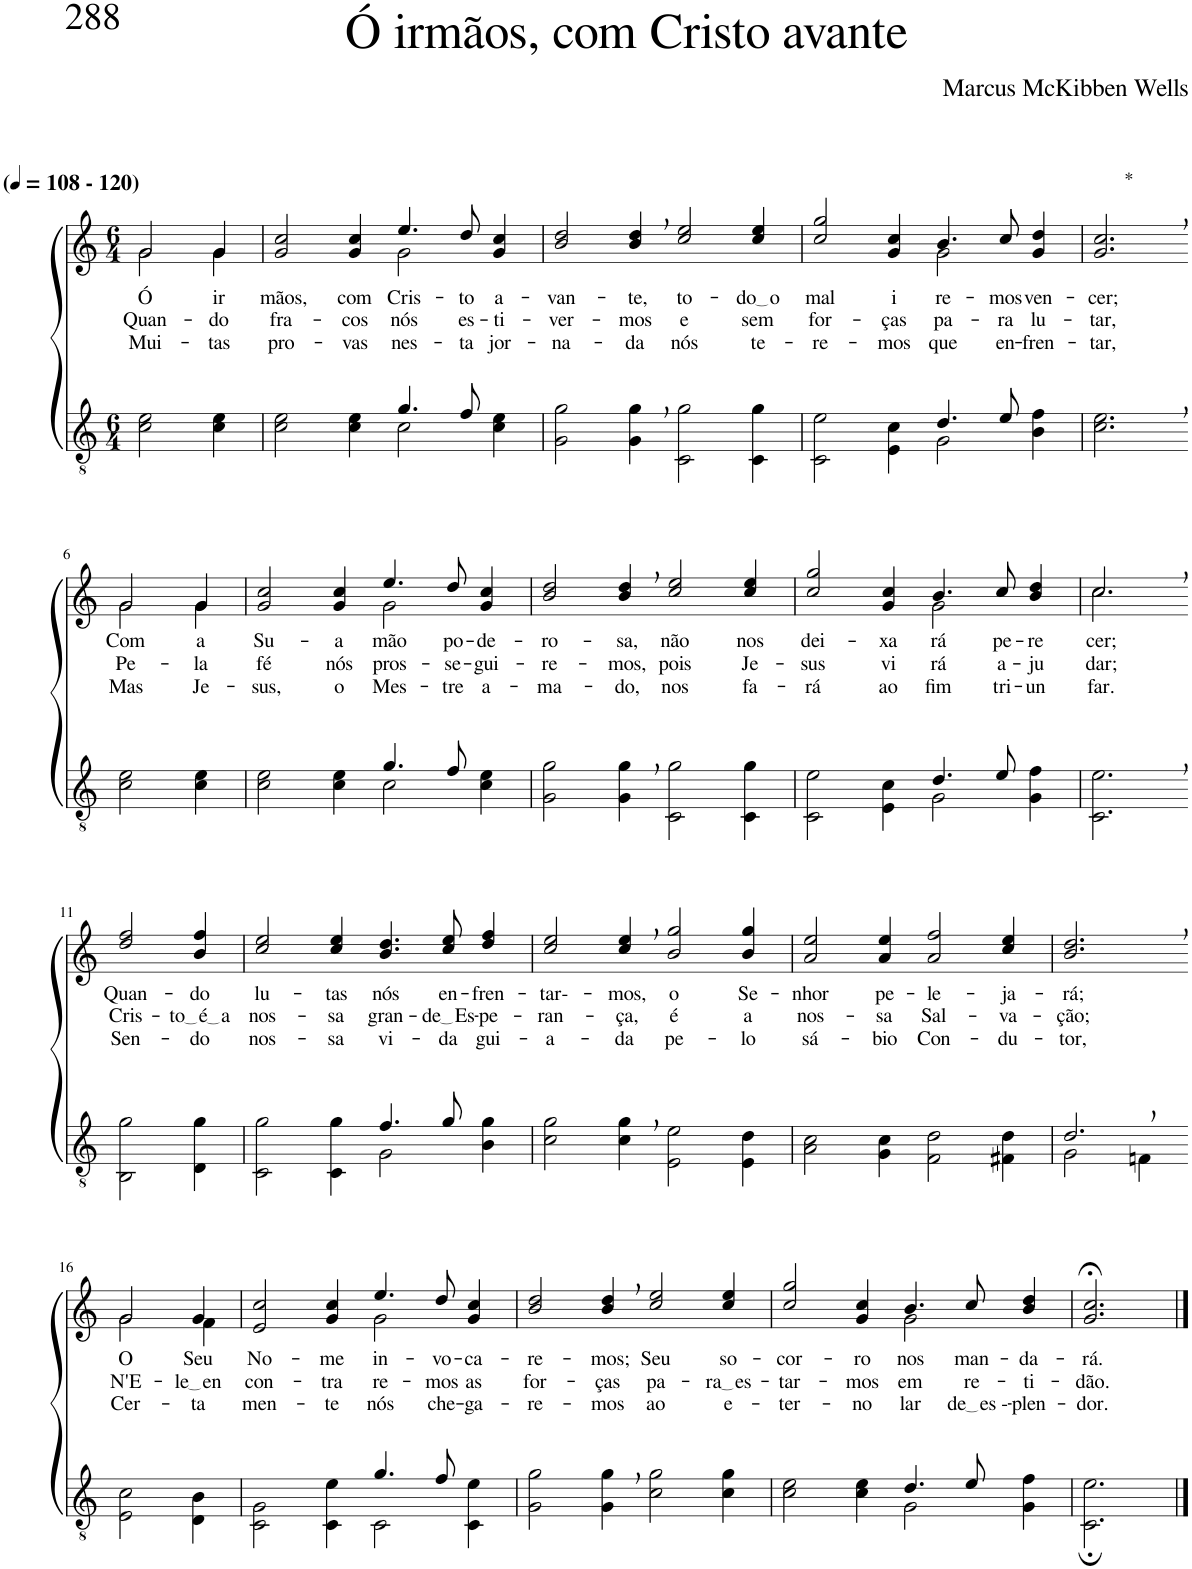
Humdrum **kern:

**kern	**kern	**text	**text	**text
*part2	*part1	*part1	*part1	*part1
*staff2	*staff1	*staff1	*staff1	*staff1
*I"Parte III e IV	*I"Parte I e II	*	*	*
*clefGv2	*clefG2	*	*	*
*Trd3c5	*Trd3c5	*	*	*
*k[]	*k[]	*	*	*
*M6/4	*M6/4	*	*	*
*MM108	*MM108	*	*	*
=1	=1	=1	=1	=1
*	*^	*	*	*
!	!LO:TX:a:B:t=(	!	!	!	!
!	!LO:TX:a:B:t=- 120)	!	!	!	!
!	!	!	!LO:LY:b	!LO:LY:b	!LO:LY:b
2c\ 2e\	2g/	2g\	Ó	Quan-	Mui-
!	!	!	!LO:LY:b	!LO:LY:b	!LO:LY:b
4c\ 4e\	4g/	4g\	ir-	-do	-tas
=2	=2	=2	=2	=2	=2
*^	*	*	*	*	*
!	!	!	!	!LO:LY:b	!LO:LY:b	!LO:LY:b
2.ryy	2c\ 2e\	2g/ 2cc/	2.ryy	-mãos,	fra-	pro-
!	!	!	!	!LO:LY:b	!LO:LY:b	!LO:LY:b
.	4c\ 4e\	4g/ 4cc/	.	com	-cos	-vas
!	!	!	!	!LO:LY:b	!LO:LY:b	!LO:LY:b
4.g/	2c\	4.ee/	2g\	Cris-	nós	nes-
!	!	!	!	!LO:LY:b	!LO:LY:b	!LO:LY:b
8f/	.	8dd/	.	-to	es-	-ta
!	!	!	!	!LO:LY:b	!LO:LY:b	!LO:LY:b
4ryy	4c\ 4e\	4g/ 4cc/	4ryy	a-	-ti-	jor-
=3	=3	=3	=3	=3	=3	=3
!	!	!	!	!LO:LY:b	!LO:LY:b	!LO:LY:b
*v	*v	*	*	*	*	*
*	*v	*v	*	*	*
2G\ 2g\	2b/ 2dd/	-van-	-ver-	-na-
!	!	!LO:LY:b	!LO:LY:b	!LO:LY:b
4G\, 4g\,	4b/, 4dd/,	-te,	-mos	-da
!	!	!LO:LY:b	!LO:LY:b	!LO:LY:b
2C\ 2g\	2cc/ 2ee/	to-	e	nós
!	!	!LO:LY:b	!LO:LY:b	!LO:LY:b
4C\ 4g\	4cc/ 4ee/	do o	sem	te-
=4	=4	=4	=4	=4
*^	*	*	*	*
!	!	!	!LO:LY:b	!LO:LY:b	!LO:LY:b
*	*	*^	*	*	*
2.ryy	2C\ 2e\	2cc/ 2gg/	2.ryy	mal	for-	-re-
!	!	!	!	!LO:LY:b	!LO:LY:b	!LO:LY:b
.	4E\ 4c\	4g/ 4cc/	.	i-	-ças	-mos
!	!	!	!	!LO:LY:b	!LO:LY:b	!LO:LY:b
4.d/	2G\	4.b/	2g\	-re-	pa-	que
!	!	!	!	!LO:LY:b	!LO:LY:b	!LO:LY:b
8e/	.	8cc/	.	-mos	-ra	en-
!	!	!	!	!LO:LY:b	!LO:LY:b	!LO:LY:b
4ryy	4B\ 4f\	4g/ 4dd/	4ryy	ven-	lu-	-fren-
=5	=5	=5	=5	=5	=5	=5
!	!	!LO:TX:a:t=*	!	!	!	!
!	!	!	!	!LO:LY:b	!LO:LY:b	!LO:LY:b
*v	*v	*	*	*	*	*
*	*v	*v	*	*	*
2.c\, 2.e\,	2.g/, 2.cc/,	-cer;	-tar,	-tar,
!!LO:LB:g=z
=6-	=6-	=6-	=6-	=6-
!	!	!LO:LY:b	!LO:LY:b	!LO:LY:b
*	*^	*	*	*
2c\ 2e\	2g\	2g/	Com	Pe-	Mas
!	!	!	!LO:LY:b	!LO:LY:b	!LO:LY:b
4c\ 4e\	4g\	4g/	a	-la	Je-
=7	=7	=7	=7	=7	=7
*^	*	*	*	*	*
!	!	!	!	!LO:LY:b	!LO:LY:b	!LO:LY:b
2.ryy	2c\ 2e\	2g/ 2cc/	2.ryy	Su-	fé	-sus,
!	!	!	!	!LO:LY:b	!LO:LY:b	!LO:LY:b
.	4c\ 4e\	4g/ 4cc/	.	-a	nós	o
!	!	!	!	!LO:LY:b	!LO:LY:b	!LO:LY:b
4.g/	2c\	4.ee/	2g\	mão	pros-	Mes-
!	!	!	!	!LO:LY:b	!LO:LY:b	!LO:LY:b
8f/	.	8dd/	.	po-	-se-	-tre
!	!	!	!	!LO:LY:b	!LO:LY:b	!LO:LY:b
4ryy	4c\ 4e\	4g/ 4cc/	4ryy	-de-	-gui-	a-
=8	=8	=8	=8	=8	=8	=8
!	!	!	!	!LO:LY:b	!LO:LY:b	!LO:LY:b
*v	*v	*	*	*	*	*
*	*v	*v	*	*	*
2G\ 2g\	2b/ 2dd/	-ro-	-re-	-ma-
!	!	!LO:LY:b	!LO:LY:b	!LO:LY:b
4G\, 4g\,	4b/, 4dd/,	-sa,	-mos,	-do,
!	!	!LO:LY:b	!LO:LY:b	!LO:LY:b
2C\ 2g\	2cc/ 2ee/	não	pois	nos
!	!	!LO:LY:b	!LO:LY:b	!LO:LY:b
4C\ 4g\	4cc/ 4ee/	nos	Je-	fa-
=9	=9	=9	=9	=9
*^	*	*	*	*
!	!	!	!LO:LY:b	!LO:LY:b	!LO:LY:b
*	*	*^	*	*	*
2.ryy	2C\ 2e\	2cc/ 2gg/	2.ryy	dei-	-sus	-rá
!	!	!	!	!LO:LY:b	!LO:LY:b	!LO:LY:b
.	4E\ 4c\	4g/ 4cc/	.	-xa-	vi-	ao
!	!	!	!	!LO:LY:b	!LO:LY:b	!LO:LY:b
4.d/	2G\	4.b/	2g\	-rá	-rá	fim
!	!	!	!	!LO:LY:b	!LO:LY:b	!LO:LY:b
8e/	.	8cc/	.	pe-	a-	tri-
!	!	!	!	!LO:LY:b	!LO:LY:b	!LO:LY:b
4ryy	4G\ 4f\	4b/ 4dd/	4ryy	-re-	-ju-	-un-
=10	=10	=10	=10	=10	=10	=10
!	!	!	!	!LO:LY:b	!LO:LY:b	!LO:LY:b
*v	*v	*	*	*	*	*
2.C\, 2.e\,	2.cc,/	2.cc\	-cer;	-dar;	-far.
!!LO:LB:g=z
=11-	=11-	=11-	=11-	=11-	=11-
!	!	!	!LO:LY:b	!LO:LY:b	!LO:LY:b
*	*v	*v	*	*	*
2BB\ 2g\	2dd/ 2ff/	Quan-	Cris-	Sen-
!	!	!LO:LY:b	!LO:LY:b	!LO:LY:b
4D\ 4g\	4b/ 4ff/	-do	to é a	-do
=12	=12	=12	=12	=12
*^	*	*	*	*
!	!	!	!LO:LY:b	!LO:LY:b	!LO:LY:b
2.ryy	2C\ 2g\	2cc/ 2ee/	lu-	nos-	nos-
!	!	!	!LO:LY:b	!LO:LY:b	!LO:LY:b
.	4C\ 4g\	4cc/ 4ee/	-tas	-sa	-sa
!	!	!	!LO:LY:b	!LO:LY:b	!LO:LY:b
4.f/	2G\	4.b/ 4.dd/	nós	gran-	vi-
!	!	!	!LO:LY:b	!LO:LY:b	!LO:LY:b
8g/	.	8cc/ 8ee/	en-	de Es	-da
!	!	!	!LO:LY:b	!LO:LY:b	!LO:LY:b
4ryy	4B\ 4g\	4dd/ 4ff/	-fren-	-pe-	gui-
=13	=13	=13	=13	=13	=13
!	!	!	!LO:LY:b	!LO:LY:b	!LO:LY:b
*v	*v	*	*	*	*
2c\ 2g\	2cc/ 2ee/	-tar--	-ran-	-a-
!	!	!LO:LY:b	!LO:LY:b	!LO:LY:b
4c\, 4g\,	4cc/, 4ee/,	-mos,	-ça,	-da
!	!	!LO:LY:b	!LO:LY:b	!LO:LY:b
2E\ 2e\	2b/ 2gg/	o	é	pe-
!	!	!LO:LY:b	!LO:LY:b	!LO:LY:b
4E\ 4d\	4b/ 4gg/	Se-	a	-lo
=14	=14	=14	=14	=14
!	!	!LO:LY:b	!LO:LY:b	!LO:LY:b
2A\ 2c\	2a/ 2ee/	-nhor	nos-	sá-
!	!	!LO:LY:b	!LO:LY:b	!LO:LY:b
4G\ 4c\	4a/ 4ee/	pe-	-sa	-bio
!	!	!LO:LY:b	!LO:LY:b	!LO:LY:b
2F\ 2d\	2a/ 2ff/	-le-	Sal-	Con-
!	!	!LO:LY:b	!LO:LY:b	!LO:LY:b
4F#X\ 4d\	4cc/ 4ee/	-ja-	-va-	-du-
=15	=15	=15	=15	=15
*^	*	*	*	*
!	!	!	!LO:LY:b	!LO:LY:b	!LO:LY:b
2.d,/	2G\	2.b/, 2.dd/,	-rá;	-ção;	-tor,
.	4Fn\	.	.	.	.
!!LO:LB:g=z
=16-	=16-	=16-	=16-	=16-	=16-
*	*	*^	*	*	*
!	!	!	!	!LO:LY:b	!LO:LY:b	!LO:LY:b
*v	*v	*	*	*	*	*
2E\ 2c\	2g/	2g\	-O	-N'E-	Cer-
!	!	!	!LO:LY:b	!LO:LY:b	!LO:LY:b
4D\ 4B\	4g/	4f\	Seu	le en	-ta-
=17	=17	=17	=17	=17	=17
*^	*	*	*	*	*
!	!	!	!	!LO:LY:b	!LO:LY:b	!LO:LY:b
2.ryy	2C\ 2G\	2e/ 2cc/	2.ryy	No-	-con-	-men-
!	!	!	!	!LO:LY:b	!LO:LY:b	!LO:LY:b
.	4C\ 4e\	4g/ 4cc/	.	-me	-tra-	-te
!	!	!	!	!LO:LY:b	!LO:LY:b	!LO:LY:b
4.g/	2C\	4.ee/	2g\	in-	-re-	nós
!	!	!	!	!LO:LY:b	!LO:LY:b	!LO:LY:b
8f/	.	8dd/	.	-vo-	-mos	che-
!	!	!	!	!LO:LY:b	!LO:LY:b	!LO:LY:b
4ryy	4C\ 4e\	4g/ 4cc/	4ryy	-ca-	as	-ga-
=18	=18	=18	=18	=18	=18	=18
!	!	!	!	!LO:LY:b	!LO:LY:b	!LO:LY:b
*v	*v	*	*	*	*	*
*	*v	*v	*	*	*
2G\ 2g\	2b/ 2dd/	-re-	for-	-re-
!	!	!LO:LY:b	!LO:LY:b	!LO:LY:b
4G\, 4g\,	4b/, 4dd/,	-mos;	-ças	-mos
!	!	!LO:LY:b	!LO:LY:b	!LO:LY:b
2c\ 2g\	2cc/ 2ee/	Seu	pa-	ao
!	!	!LO:LY:b	!LO:LY:b	!LO:LY:b
4c\ 4g\	4cc/ 4ee/	so-	ra es	e-
=19	=19	=19	=19	=19
*^	*	*	*	*
!	!	!	!LO:LY:b	!LO:LY:b	!LO:LY:b
*	*	*^	*	*	*
2.ryy	2c\ 2e\	2cc/ 2gg/	2.ryy	-cor-	-tar-	-ter-
!	!	!	!	!LO:LY:b	!LO:LY:b	!LO:LY:b
.	4c\ 4e\	4g/ 4cc/	.	-ro	-mos	-no
!	!	!	!	!LO:LY:b	!LO:LY:b	!LO:LY:b
4.d/	2G\	4.b/	2g\	nos	em	lar
!	!	!	!	!LO:LY:b	!LO:LY:b	!LO:LY:b
8e/	.	8cc/	.	man-	re-	de es -
!	!	!	!	!LO:LY:b	!LO:LY:b	!LO:LY:b
4ryy	4G\ 4f\	4b/ 4dd/	4ryy	-da-	-ti-	-plen-
=20	=20	=20	=20	=20	=20	=20
!	!	!	!	!LO:LY:b	!LO:LY:b	!LO:LY:b
*v	*v	*	*	*	*	*
*	*v	*v	*	*	*
2.C\; 2.e\;	2.g/;< 2.cc/;<	-rá.	-dão.	-dor.
==	==	==	==	==
*-	*-	*-	*-	*-
